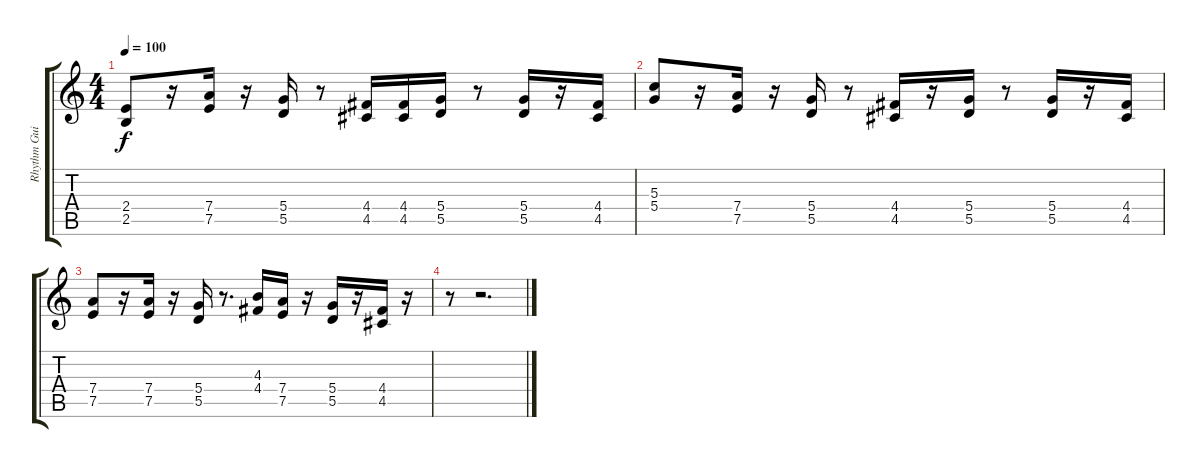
\track ("Rhythm Guitar" "Rhythm Gui") {instrument distortionguitar}
\staff {score tabs}
\tuning (E4 B3 G3 D3 A2 E2) {hide}
\ts (4 4)
\tempo 100
\clef g2
\ks c
(2.4 2.5).8{dy f} r.16 (7.4 7.5).16 r.16 (5.4 5.5).16 r.8 (4.4 4.5).16 (4.4 4.5).16 (5.4 5.5).16 r.8 (5.4 5.5).16 r.16 (4.4 4.5).16 |
(5.3 5.4).8 r.16 (7.4 7.5).16 r.16 (5.4 5.5).16 r.8 (4.4 4.5).16 r.16 (5.4 5.5).16 r.8 (5.4 5.5).16 r.16 (4.4 4.5).16 |
(7.4 7.5).8 r.16 (7.4 7.5).16 r.16 (5.4 5.5).16 r.8{d} (4.3 4.4).16 (7.4 7.5).16 r.16 (5.4 5.5).16 r.16 (4.4 4.5).16 r.16 |
r.8 r.2{d}
